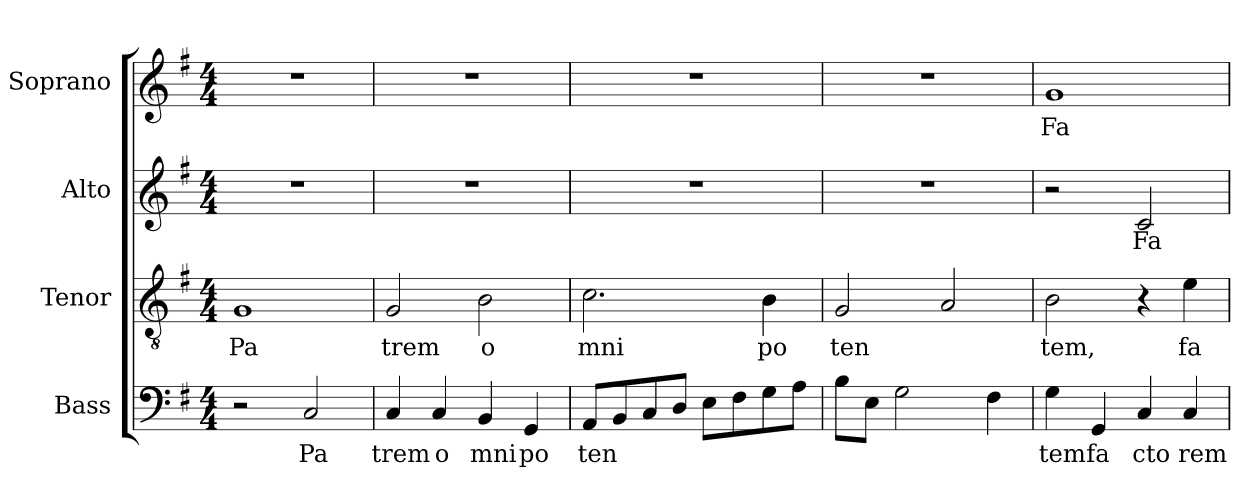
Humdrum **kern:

**kern	**text	**kern	**text	**kern	**text	**kern	**text
*part4	*part4	*part3	*part3	*part2	*part2	*part1	*part1
*staff4	*staff4	*staff3	*staff3	*staff2	*staff2	*staff1	*staff1
*I"Bass	*	*I"Tenor	*	*I"Alto	*	*I"Soprano	*
*I'B.	*	*I'T.	*	*I'A.	*	*I'S.	*
!!LO:PB:g=z
*clefF4	*	*clefGv2	*	*clefG2	*	*clefG2	*
*	*	*ITrd7c12	*	*	*	*	*
*k[f#]	*	*k[f#]	*	*k[f#]	*	*k[f#]	*
*G:	*	*G:	*	*G:	*	*G:	*
*M4/4	*	*M4/4	*	*M4/4	*	*M4/4	*
=1	=1	=1	=1	=1	=1	=1	=1
!	!	!	!LO:LY:b:color=#000000	!	!	!	!
2r	.	1GGi	Pa	1r	.	1r	.
!	!LO:LY:b:color=#000000	!	!	!	!	!	!
2Ci/	Pa	.	.	.	.	.	.
=2	=2	=2	=2	=2	=2	=2	=2
!	!LO:LY:b:color=#000000	!	!	!	!	!	!
!	!	!	!LO:LY:b:color=#000000	!	!	!	!
4Ci/	trem	2GGi/	trem	1r	.	1r	.
!	!LO:LY:b:color=#000000	!	!	!	!	!	!
4Ci/	o	.	.	.	.	.	.
!	!LO:LY:b:color=#000000	!	!	!	!	!	!
!	!	!	!LO:LY:b:color=#000000	!	!	!	!
4BBi/	mni	2BBi\	o	.	.	.	.
!	!LO:LY:b:color=#000000	!	!	!	!	!	!
4GGi/	po	.	.	.	.	.	.
=3	=3	=3	=3	=3	=3	=3	=3
!	!LO:LY:b:color=#000000	!	!	!	!	!	!
!	!	!	!LO:LY:b:color=#000000	!	!	!	!
8AAi/L	ten	2.Ci\	mni	1r	.	1r	.
8BBi/	.	.	.	.	.	.	.
8Ci/	.	.	.	.	.	.	.
8Di/J	.	.	.	.	.	.	.
8Ei\L	.	.	.	.	.	.	.
8F#i\	.	.	.	.	.	.	.
!	!	!	!LO:LY:b:color=#000000	!	!	!	!
8Gi\	.	4BBi\	po	.	.	.	.
8Ai\J	.	.	.	.	.	.	.
=4	=4	=4	=4	=4	=4	=4	=4
!	!	!	!LO:LY:b:color=#000000	!	!	!	!
8Bi\L	.	2GGi/	ten	1r	.	1r	.
8Ei\J	.	.	.	.	.	.	.
2Gi\	.	.	.	.	.	.	.
.	.	2AAi/	.	.	.	.	.
4F#i\	.	.	.	.	.	.	.
=5	=5	=5	=5	=5	=5	=5	=5
!	!LO:LY:b:color=#000000	!	!	!	!	!	!
!	!	!	!LO:LY:b:color=#000000	!	!	!	!
!	!	!	!	!	!	!	!LO:LY:b:color=#000000
4Gi\	tem	2BBi\	tem,	2r	.	1gi	Fa
!	!LO:LY:b:color=#000000	!	!	!	!	!	!
4GGi/	fa	.	.	.	.	.	.
!	!LO:LY:b:color=#000000	!	!	!	!	!	!
!	!	!	!	!	!LO:LY:b:color=#000000	!	!
4Ci/	cto	4r	.	2ci/	Fa	.	.
!	!LO:LY:b:color=#000000	!	!	!	!	!	!
!	!	!	!LO:LY:b:color=#000000	!	!	!	!
4Ci/	rem	4Ei\	fa	.	.	.	.
=	=	=	=	=	=	=	=
*-	*-	*-	*-	*-	*-	*-	*-
